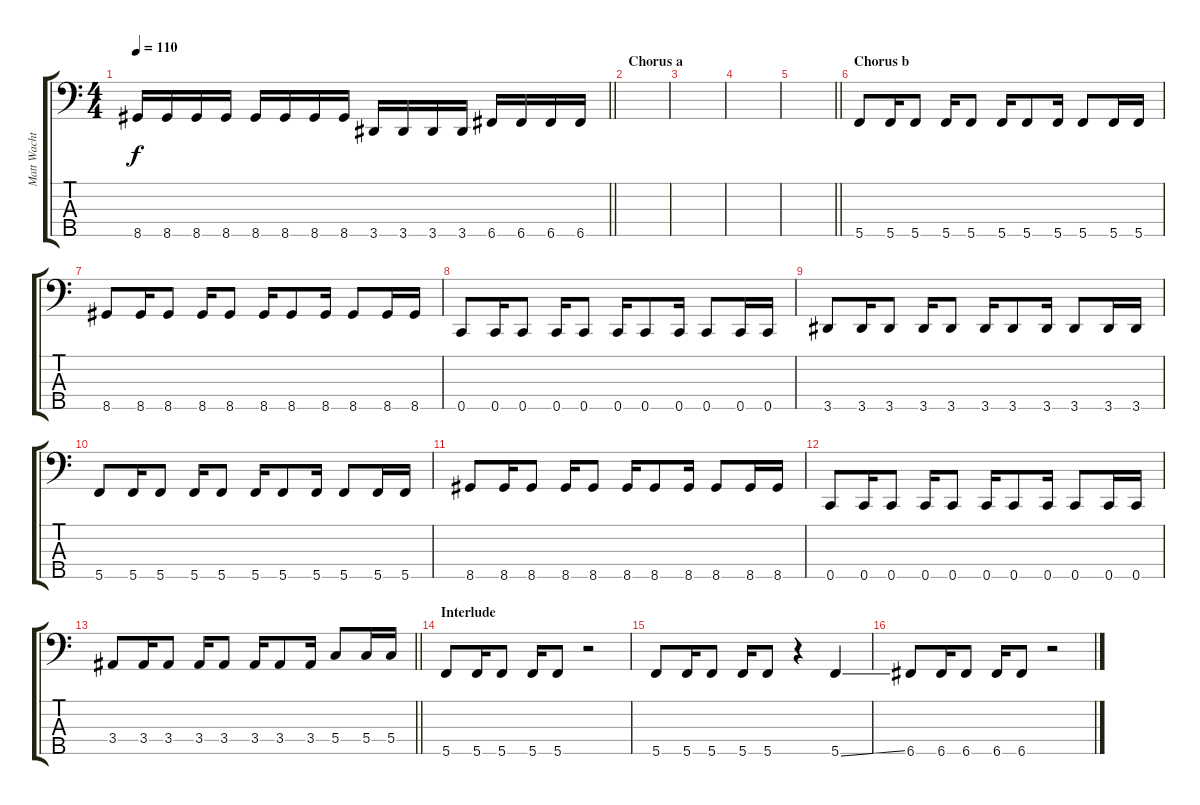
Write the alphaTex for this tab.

\track ("Matt Wachter [Bass]" "Matt Wacht") {instrument electricbassfinger}
\staff {score tabs}
\tuning (A2 F2 C2 G1 C1) {hide}
\ts (4 4)
\tempo 110
\clef f4
\barLineRight lightlight
\ks c
8.5.16{dy f} 8.5.16 8.5.16 8.5.16 8.5.16 8.5.16 8.5.16 8.5.16 3.5.16 3.5.16 3.5.16 3.5.16 6.5.16 6.5.16 6.5.16 6.5.16 |
\section ("" "Chorus a")
|
|
|
\barLineRight lightlight
|
\section ("" "Chorus b")
5.5.8 5.5.16 5.5.8 5.5.16 5.5.8 5.5.16 5.5.8 5.5.16 5.5.8 5.5.16 5.5.16 |
8.5.8 8.5.16 8.5.8 8.5.16 8.5.8 8.5.16 8.5.8 8.5.16 8.5.8 8.5.16 8.5.16 |
0.5.8 0.5.16 0.5.8 0.5.16 0.5.8 0.5.16 0.5.8 0.5.16 0.5.8 0.5.16 0.5.16 |
3.5.8 3.5.16 3.5.8 3.5.16 3.5.8 3.5.16 3.5.8 3.5.16 3.5.8 3.5.16 3.5.16 |
5.5.8 5.5.16 5.5.8 5.5.16 5.5.8 5.5.16 5.5.8 5.5.16 5.5.8 5.5.16 5.5.16 |
8.5.8 8.5.16 8.5.8 8.5.16 8.5.8 8.5.16 8.5.8 8.5.16 8.5.8 8.5.16 8.5.16 |
0.5.8 0.5.16 0.5.8 0.5.16 0.5.8 0.5.16 0.5.8 0.5.16 0.5.8 0.5.16 0.5.16 |
\barLineRight lightlight
3.4.8 3.4.16 3.4.8 3.4.16 3.4.8 3.4.16 3.4.8 3.4.16 5.4.8 5.4.16 5.4.16 |
\section ("" "Interlude")
5.5.8 5.5.16 5.5.8 5.5.16 5.5.8 r.2 |
5.5.8 5.5.16 5.5.8 5.5.16 5.5.8 r.4 5.5{ss}.4 |
6.5.8 6.5.16 6.5.8 6.5.16 6.5.8 r.2
